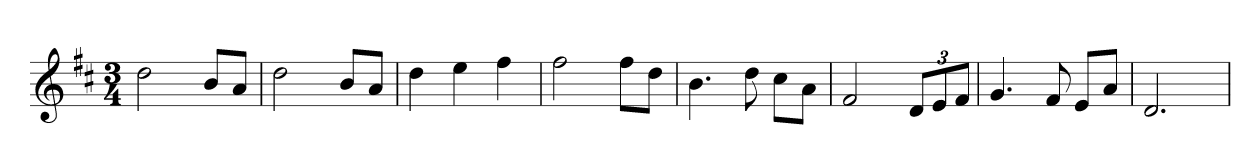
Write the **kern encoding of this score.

**kern
*part1
*staff1
*clefG2
*k[f#c#]
*D:
*M3/4
=1
2dd\
8b/L
8a/J
=2
2dd\
8b/L
8a/J
=3
4dd\
4ee\
4ff#\
=4
2ff#\
8ff#\L
8dd\J
=5
4.b\
8dd\
8cc#\L
8a\J
=6
2f#/
12d/L
12e/
12f#/J
=7
4.g/
8f#/
8e/L
8a/J
=8
2.d/
=
*-
